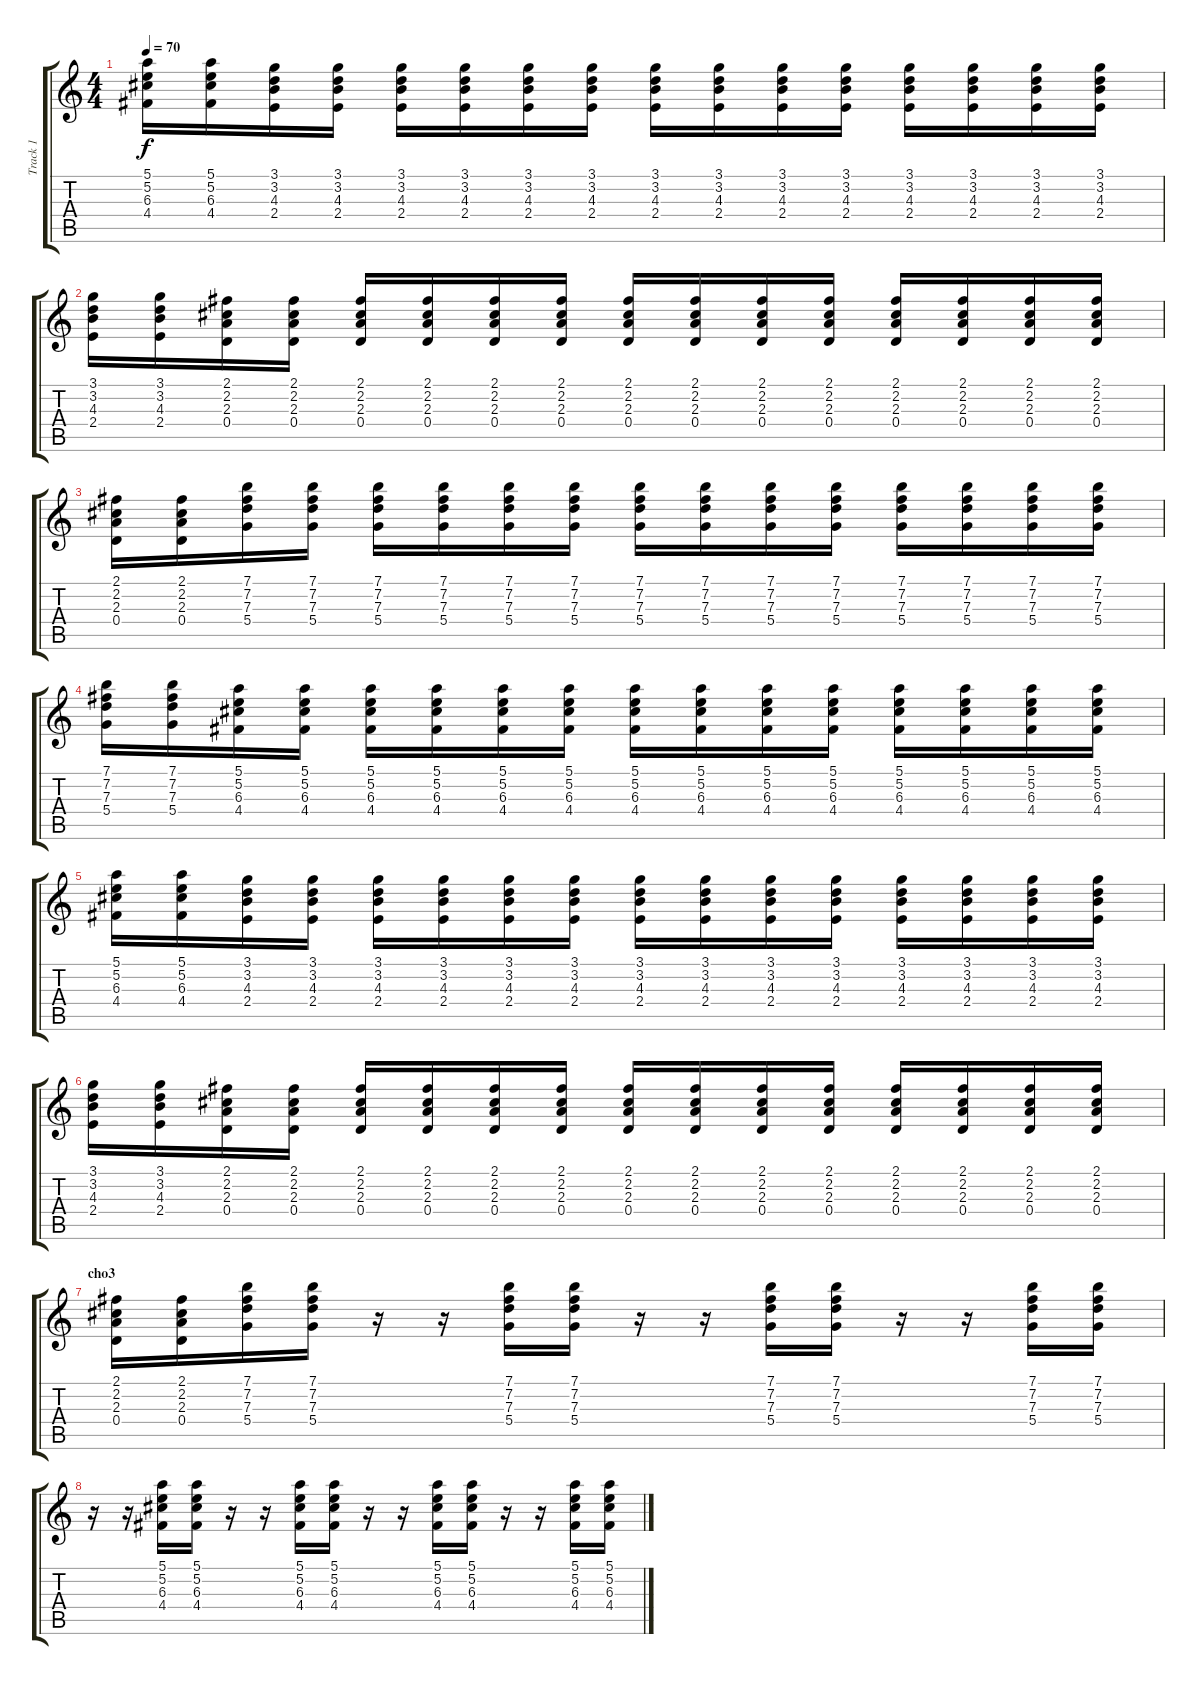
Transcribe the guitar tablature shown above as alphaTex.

\track ("Track 1" "Track 1") {instrument distortionguitar}
\staff {score tabs}
\tuning (E4 B3 G3 D3 A2 E2) {hide}
\ts (4 4)
\tempo 70
\clef g2
\ks c
(5.1 5.2 6.3 4.4).16{dy f} (5.1 5.2 6.3 4.4).16 (3.1 3.2 4.3 2.4).16 (3.1 3.2 4.3 2.4).16 (3.1 3.2 4.3 2.4).16 (3.1 3.2 4.3 2.4).16 (3.1 3.2 4.3 2.4).16 (3.1 3.2 4.3 2.4).16 (3.1 3.2 4.3 2.4).16 (3.1 3.2 4.3 2.4).16 (3.1 3.2 4.3 2.4).16 (3.1 3.2 4.3 2.4).16 (3.1 3.2 4.3 2.4).16 (3.1 3.2 4.3 2.4).16 (3.1 3.2 4.3 2.4).16 (3.1 3.2 4.3 2.4).16 |
(3.1 3.2 4.3 2.4).16 (3.1 3.2 4.3 2.4).16 (2.1 2.2 2.3 0.4).16 (2.1 2.2 2.3 0.4).16 (2.1 2.2 2.3 0.4).16 (2.1 2.2 2.3 0.4).16 (2.1 2.2 2.3 0.4).16 (2.1 2.2 2.3 0.4).16 (2.1 2.2 2.3 0.4).16 (2.1 2.2 2.3 0.4).16 (2.1 2.2 2.3 0.4).16 (2.1 2.2 2.3 0.4).16 (2.1 2.2 2.3 0.4).16 (2.1 2.2 2.3 0.4).16 (2.1 2.2 2.3 0.4).16 (2.1 2.2 2.3 0.4).16 |
(2.1 2.2 2.3 0.4).16 (2.1 2.2 2.3 0.4).16 (7.1 7.2 7.3 5.4).16 (7.1 7.2 7.3 5.4).16 (7.1 7.2 7.3 5.4).16 (7.1 7.2 7.3 5.4).16 (7.1 7.2 7.3 5.4).16 (7.1 7.2 7.3 5.4).16 (7.1 7.2 7.3 5.4).16 (7.1 7.2 7.3 5.4).16 (7.1 7.2 7.3 5.4).16 (7.1 7.2 7.3 5.4).16 (7.1 7.2 7.3 5.4).16 (7.1 7.2 7.3 5.4).16 (7.1 7.2 7.3 5.4).16 (7.1 7.2 7.3 5.4).16 |
(7.1 7.2 7.3 5.4).16 (7.1 7.2 7.3 5.4).16 (5.1 5.2 6.3 4.4).16 (5.1 5.2 6.3 4.4).16 (5.1 5.2 6.3 4.4).16 (5.1 5.2 6.3 4.4).16 (5.1 5.2 6.3 4.4).16 (5.1 5.2 6.3 4.4).16 (5.1 5.2 6.3 4.4).16 (5.1 5.2 6.3 4.4).16 (5.1 5.2 6.3 4.4).16 (5.1 5.2 6.3 4.4).16 (5.1 5.2 6.3 4.4).16 (5.1 5.2 6.3 4.4).16 (5.1 5.2 6.3 4.4).16 (5.1 5.2 6.3 4.4).16 |
(5.1 5.2 6.3 4.4).16 (5.1 5.2 6.3 4.4).16 (3.1 3.2 4.3 2.4).16 (3.1 3.2 4.3 2.4).16 (3.1 3.2 4.3 2.4).16 (3.1 3.2 4.3 2.4).16 (3.1 3.2 4.3 2.4).16 (3.1 3.2 4.3 2.4).16 (3.1 3.2 4.3 2.4).16 (3.1 3.2 4.3 2.4).16 (3.1 3.2 4.3 2.4).16 (3.1 3.2 4.3 2.4).16 (3.1 3.2 4.3 2.4).16 (3.1 3.2 4.3 2.4).16 (3.1 3.2 4.3 2.4).16 (3.1 3.2 4.3 2.4).16 |
(3.1 3.2 4.3 2.4).16 (3.1 3.2 4.3 2.4).16 (2.1 2.2 2.3 0.4).16 (2.1 2.2 2.3 0.4).16 (2.1 2.2 2.3 0.4).16 (2.1 2.2 2.3 0.4).16 (2.1 2.2 2.3 0.4).16 (2.1 2.2 2.3 0.4).16 (2.1 2.2 2.3 0.4).16 (2.1 2.2 2.3 0.4).16 (2.1 2.2 2.3 0.4).16 (2.1 2.2 2.3 0.4).16 (2.1 2.2 2.3 0.4).16 (2.1 2.2 2.3 0.4).16 (2.1 2.2 2.3 0.4).16 (2.1 2.2 2.3 0.4).16 |
\section ("" "cho3")
(2.1 2.2 2.3 0.4).16 (2.1 2.2 2.3 0.4).16 (7.1 7.2 7.3 5.4).16 (7.1 7.2 7.3 5.4).16 r.16 r.16 (7.1 7.2 7.3 5.4).16 (7.1 7.2 7.3 5.4).16 r.16 r.16 (7.1 7.2 7.3 5.4).16 (7.1 7.2 7.3 5.4).16 r.16 r.16 (7.1 7.2 7.3 5.4).16 (7.1 7.2 7.3 5.4).16 |
r.16 r.16 (5.1 5.2 6.3 4.4).16 (5.1 5.2 6.3 4.4).16 r.16 r.16 (5.1 5.2 6.3 4.4).16 (5.1 5.2 6.3 4.4).16 r.16 r.16 (5.1 5.2 6.3 4.4).16 (5.1 5.2 6.3 4.4).16 r.16 r.16 (5.1 5.2 6.3 4.4).16 (5.1 5.2 6.3 4.4).16
